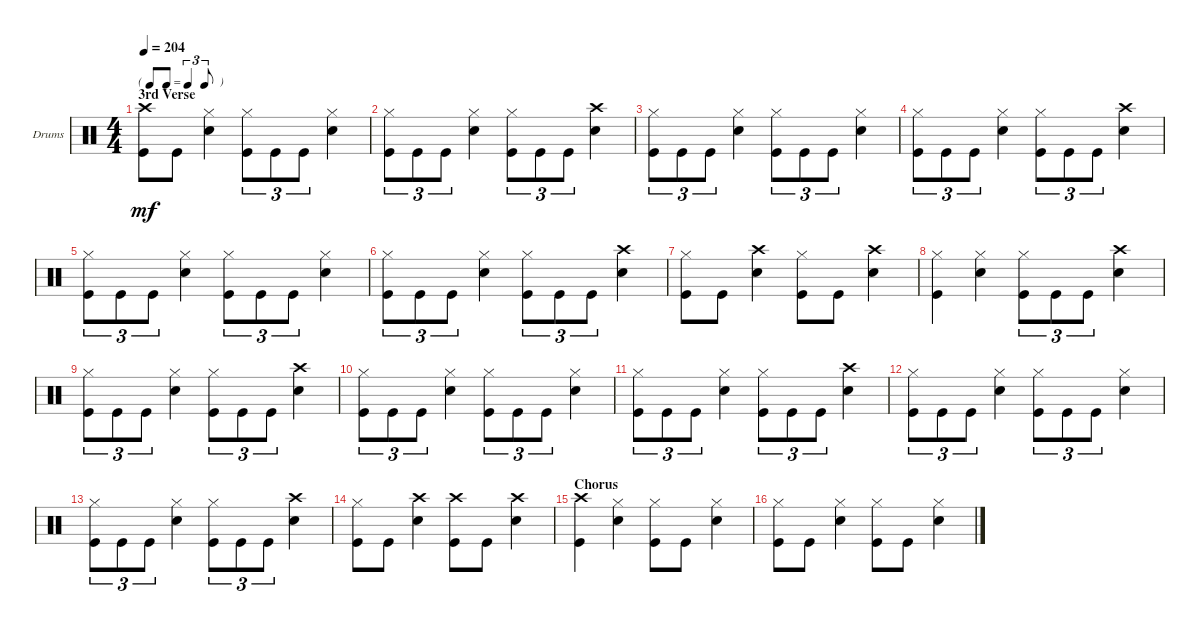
\bracketExtendMode groupsimilarinstruments
\firstSystemTrackNameOrientation horizontal
\otherSystemsTrackNameOrientation horizontal
\track ("Drumkit" "Drums") {instrument percussion}
\staff {score}
\articulation defaults
\ts (4 4)
\tf triplet8th
\section ("" "3rd Verse")
\tempo 204
\clef neutral
\ks c
("Crash high (hit)" "Kick (hit)").8{dy mf} "Kick (hit)".8 ("Snare (hit) 2" "Hi-Hat (closed)").4 ("Hi-Hat (closed)" "Kick (hit)").8{tu (3 2)} "Kick (hit)".8{tu (3 2)} "Kick (hit)".8{tu (3 2)} ("Hi-Hat (closed)" "Snare (hit) 2").4 |
("Hi-Hat (closed)" "Kick (hit)").8{tu (3 2)} "Kick (hit)".8{tu (3 2)} "Kick (hit)".8{tu (3 2)} ("Snare (hit) 2" "Hi-Hat (closed)").4 ("Hi-Hat (closed)" "Kick (hit)").8{tu (3 2)} "Kick (hit)".8{tu (3 2)} "Kick (hit)".8{tu (3 2)} ("Crash high (hit)" "Snare (hit) 2").4 |
("Hi-Hat (closed)" "Kick (hit)").8{tu (3 2)} "Kick (hit)".8{tu (3 2)} "Kick (hit)".8{tu (3 2)} ("Snare (hit) 2" "Hi-Hat (closed)").4 ("Hi-Hat (closed)" "Kick (hit)").8{tu (3 2)} "Kick (hit)".8{tu (3 2)} "Kick (hit)".8{tu (3 2)} ("Hi-Hat (closed)" "Snare (hit) 2").4 |
("Hi-Hat (closed)" "Kick (hit)").8{tu (3 2)} "Kick (hit)".8{tu (3 2)} "Kick (hit)".8{tu (3 2)} ("Snare (hit) 2" "Hi-Hat (closed)").4 ("Hi-Hat (closed)" "Kick (hit)").8{tu (3 2)} "Kick (hit)".8{tu (3 2)} "Kick (hit)".8{tu (3 2)} ("Crash high (hit)" "Snare (hit) 2").4 |
("Hi-Hat (closed)" "Kick (hit)").8{tu (3 2)} "Kick (hit)".8{tu (3 2)} "Kick (hit)".8{tu (3 2)} ("Snare (hit) 2" "Hi-Hat (closed)").4 ("Hi-Hat (closed)" "Kick (hit)").8{tu (3 2)} "Kick (hit)".8{tu (3 2)} "Kick (hit)".8{tu (3 2)} ("Hi-Hat (closed)" "Snare (hit) 2").4 |
("Hi-Hat (closed)" "Kick (hit)").8{tu (3 2)} "Kick (hit)".8{tu (3 2)} "Kick (hit)".8{tu (3 2)} ("Snare (hit) 2" "Hi-Hat (closed)").4 ("Hi-Hat (closed)" "Kick (hit)").8{tu (3 2)} "Kick (hit)".8{tu (3 2)} "Kick (hit)".8{tu (3 2)} ("Crash high (hit)" "Snare (hit) 2").4 |
("Kick (hit)" "Hi-Hat (closed)").8 "Kick (hit)".8 ("Crash high (hit)" "Snare (hit) 2").4 ("Kick (hit)" "Hi-Hat (closed)").8 "Kick (hit)".8 ("Crash high (hit)" "Snare (hit) 2").4 |
("Hi-Hat (closed)" "Kick (hit)").4 ("Snare (hit) 2" "Hi-Hat (closed)").4 ("Hi-Hat (closed)" "Kick (hit)").8{tu (3 2)} "Kick (hit)".8{tu (3 2)} "Kick (hit)".8{tu (3 2)} ("Crash high (hit)" "Snare (hit) 2").4 |
("Hi-Hat (closed)" "Kick (hit)").8{tu (3 2)} "Kick (hit)".8{tu (3 2)} "Kick (hit)".8{tu (3 2)} ("Snare (hit) 2" "Hi-Hat (closed)").4 ("Hi-Hat (closed)" "Kick (hit)").8{tu (3 2)} "Kick (hit)".8{tu (3 2)} "Kick (hit)".8{tu (3 2)} ("Crash high (hit)" "Snare (hit) 2").4 |
("Hi-Hat (closed)" "Kick (hit)").8{tu (3 2)} "Kick (hit)".8{tu (3 2)} "Kick (hit)".8{tu (3 2)} ("Snare (hit) 2" "Hi-Hat (closed)").4 ("Hi-Hat (closed)" "Kick (hit)").8{tu (3 2)} "Kick (hit)".8{tu (3 2)} "Kick (hit)".8{tu (3 2)} ("Hi-Hat (closed)" "Snare (hit) 2").4 |
("Hi-Hat (closed)" "Kick (hit)").8{tu (3 2)} "Kick (hit)".8{tu (3 2)} "Kick (hit)".8{tu (3 2)} ("Snare (hit) 2" "Hi-Hat (closed)").4 ("Hi-Hat (closed)" "Kick (hit)").8{tu (3 2)} "Kick (hit)".8{tu (3 2)} "Kick (hit)".8{tu (3 2)} ("Crash high (hit)" "Snare (hit) 2").4 |
("Hi-Hat (closed)" "Kick (hit)").8{tu (3 2)} "Kick (hit)".8{tu (3 2)} "Kick (hit)".8{tu (3 2)} ("Snare (hit) 2" "Hi-Hat (closed)").4 ("Hi-Hat (closed)" "Kick (hit)").8{tu (3 2)} "Kick (hit)".8{tu (3 2)} "Kick (hit)".8{tu (3 2)} ("Hi-Hat (closed)" "Snare (hit) 2").4 |
("Hi-Hat (closed)" "Kick (hit)").8{tu (3 2)} "Kick (hit)".8{tu (3 2)} "Kick (hit)".8{tu (3 2)} ("Snare (hit) 2" "Hi-Hat (closed)").4 ("Hi-Hat (closed)" "Kick (hit)").8{tu (3 2)} "Kick (hit)".8{tu (3 2)} "Kick (hit)".8{tu (3 2)} ("Crash high (hit)" "Snare (hit) 2").4 |
("Hi-Hat (closed)" "Kick (hit)").8 "Kick (hit)".8 ("Crash high (hit)" "Snare (hit) 2").4 ("Crash high (hit)" "Kick (hit)").8 "Kick (hit)".8 ("Crash high (hit)" "Snare (hit) 2").4 |
\section ("" "Chorus")
("Kick (hit)" "Crash high (hit)").4 ("Hi-Hat (closed)" "Snare (hit) 2").4 ("Hi-Hat (closed)" "Kick (hit)").8 "Kick (hit)".8 ("Snare (hit) 2" "Hi-Hat (closed)").4 |
("Kick (hit)" "Hi-Hat (closed)").8 "Kick (hit)".8 ("Snare (hit) 2" "Hi-Hat (closed)").4 ("Kick (hit)" "Hi-Hat (closed)").8 "Kick (hit)".8 ("Snare (hit) 2" "Hi-Hat (closed)").4
